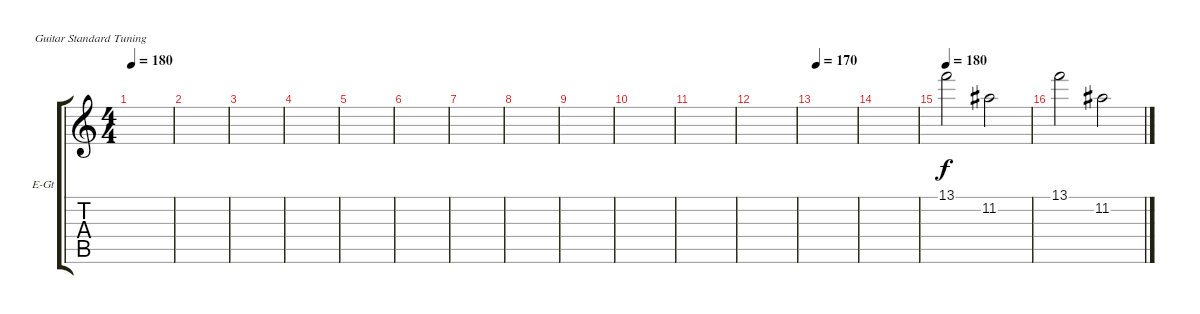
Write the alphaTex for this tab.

\defaultSystemsLayout 4
\bracketExtendMode groupsimilarinstruments
\firstSystemTrackNameOrientation horizontal
\otherSystemsTrackNameOrientation horizontal
\track ("Electric Guitar" "E-Gt") {instrument overdrivenguitar}
\staff {score tabs}
\tuning (E4 B3 G3 D3 A2 E2)
\ts (4 4)
\tempo 180
\clef g2
\scale
0.333333
\ks c
|
\scale
0.333333 |
\scale
0.333333 |
\scale
0.333333 |
\scale
0.333333 |
\scale
0.333333 |
\scale
0.333333 |
\scale
0.333333 |
\scale
0.333333 |
\scale
0.333333 |
\scale
0.333333 |
\scale
0.333333 |
\tempo (170 0.0125)
\scale
0.333333 |
\scale
0.333333 |
\tempo (180 0.00625)
\scale
0.333333 13.1.2 11.2.2 |
\scale
0.333333 13.1.2 11.2.2
